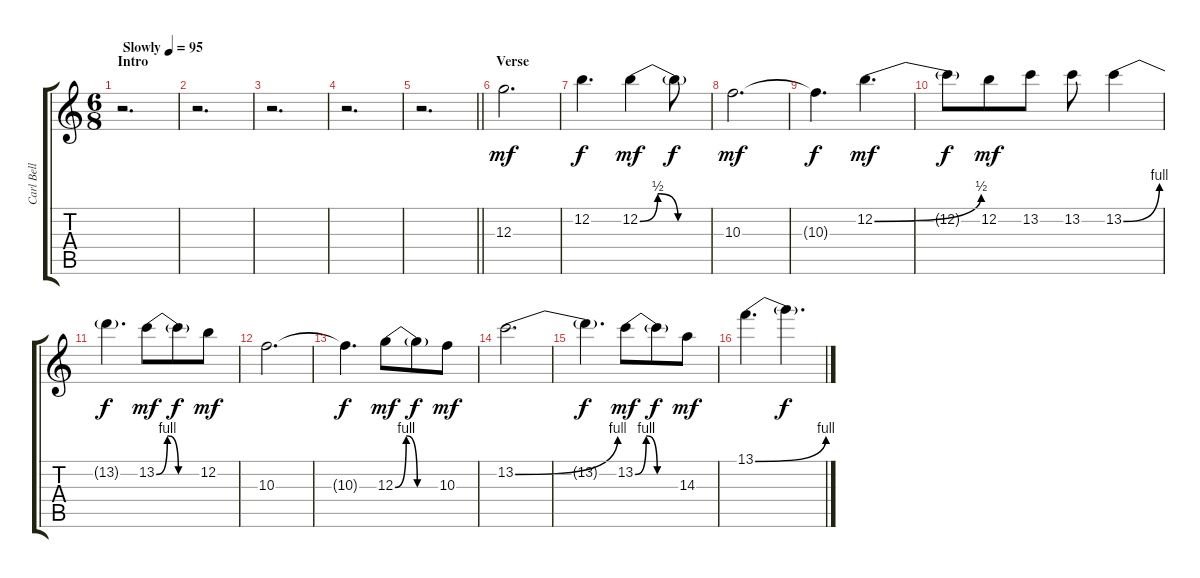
\track ("Carl Bell (Lead Guitar)" "Carl Bell ") {instrument distortionguitar}
\staff {score tabs}
\tuning (E4 B3 G3 D3 A2 D2) {hide}
\ts (6 8)
\section ("" "Intro")
\tempo (95 "Slowly")
\clef g2
\ks c
r.2{d dy mf instrument distortionguitar} |
r.2{d} |
r.2{d} |
r.2{d} |
\barLineRight lightlight
r.2{d} |
\section ("" "Verse")
12.3.2{d volume 10} |
12.2.4{d dy f} 12.2{be (custom 0 0 15 2 32 0 60 0)}.4{dy mf} 12.2{t}.8{dy f} |
10.3.2{d dy mf} |
10.3{t}.4{d dy f} 12.2{be (bend 0 0 60 2)}.4{d dy mf} |
12.2{t}.8{dy f} 12.2.8{dy mf} 13.2.8 13.2.8 13.2{be (bend 0 0 60 4)}.4 |
13.2{t}.4{d dy f} 13.2{be (custom 0 0 15 4 30 0 60 0)}.8{dy mf} 13.2{t}.8{dy f} 12.2.8{dy mf} |
10.3.2{d} |
10.3{t}.4{d dy f} 12.3{be (custom 0 0 15 4 30 0 60 0)}.8{dy mf} 12.3{t}.8{dy f} 10.3.8{dy mf} |
13.2{be (bend 0 0 60 4)}.2{d} |
13.2{t}.4{d dy f} 13.2{be (custom 0 0 15 4 30 0 60 0)}.8{dy mf} 13.2{t}.8{dy f} 14.3.8{dy mf} |
13.1{be (bend 0 0 60 4)}.4{d} 13.1{t}.4{d dy f}
